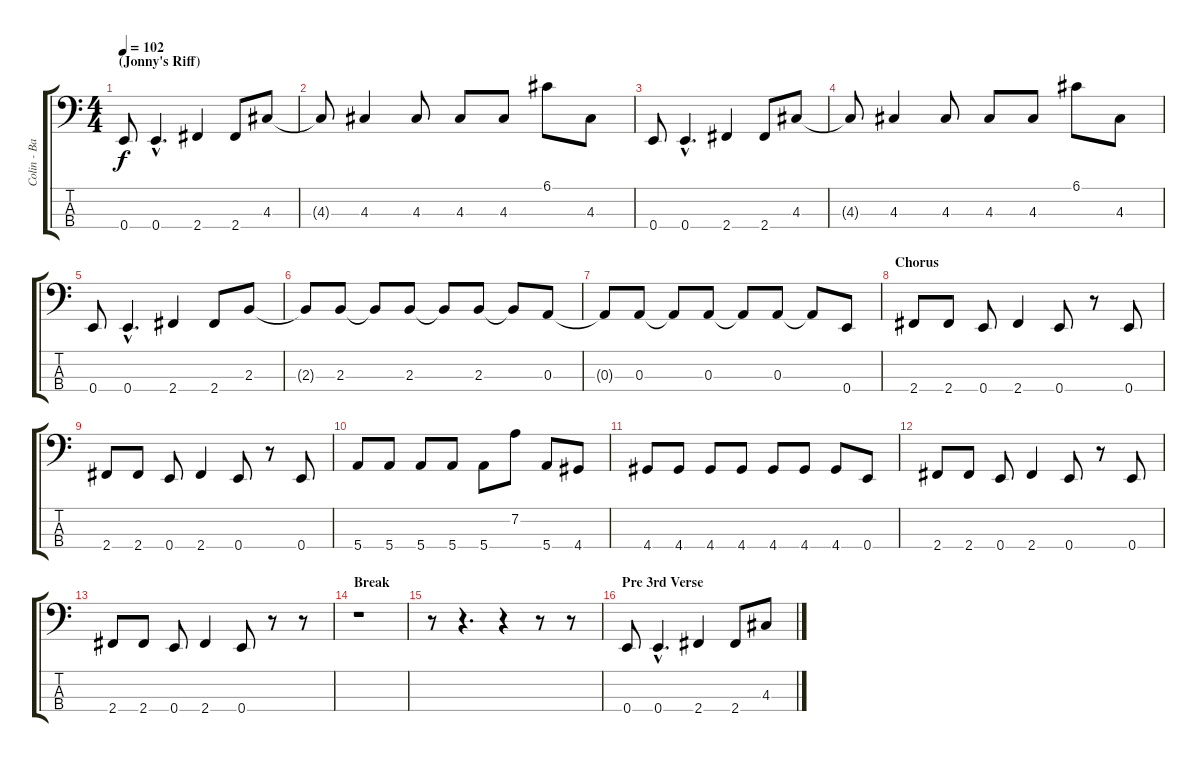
\track ("Colin - Bass" "Colin - Ba") {instrument electricbassfinger}
\staff {score tabs}
\tuning (G2 D2 A1 E1) {hide}
\ts (4 4)
\section ("" "(Jonny's Riff)")
\tempo 102
\clef f4
\ks c
0.4.8{dy f} 0.4{hac}.4{d} 2.4.4 2.4.8 4.3.8 |
4.3{t}.8 4.3.4 4.3.8 4.3.8 4.3.8 6.1.8 4.3.8 |
0.4.8 0.4{hac}.4{d} 2.4.4 2.4.8 4.3.8 |
4.3{t}.8 4.3.4 4.3.8 4.3.8 4.3.8 6.1.8 4.3.8 |
0.4.8 0.4{hac}.4{d} 2.4.4 2.4.8 2.3.8 |
2.3{t}.8 2.3.8 2.3{t}.8 2.3.8 2.3{t}.8 2.3.8 2.3{t}.8 0.3.8 |
0.3{t}.8 0.3.8 0.3{t}.8 0.3.8 0.3{t}.8 0.3.8 0.3{t}.8 0.4.8 |
\section ("" "Chorus")
2.4.8 2.4.8 0.4.8 2.4.4 0.4.8 r.8 0.4.8 |
2.4.8 2.4.8 0.4.8 2.4.4 0.4.8 r.8 0.4.8 |
5.4.8 5.4.8 5.4.8 5.4.8 5.4.8 7.2.8 5.4.8 4.4.8 |
4.4.8 4.4.8 4.4.8 4.4.8 4.4.8 4.4.8 4.4.8 0.4.8 |
2.4.8 2.4.8 0.4.8 2.4.4 0.4.8 r.8 0.4.8 |
2.4.8 2.4.8 0.4.8 2.4.4 0.4.8 r.8 r.8 |
\section ("" "Break")
r.1 |
r.8 r.4{d} r.4 r.8 r.8 |
\section ("" "Pre 3rd Verse")
0.4.8 0.4{hac}.4{d} 2.4.4 2.4.8 4.3.8
